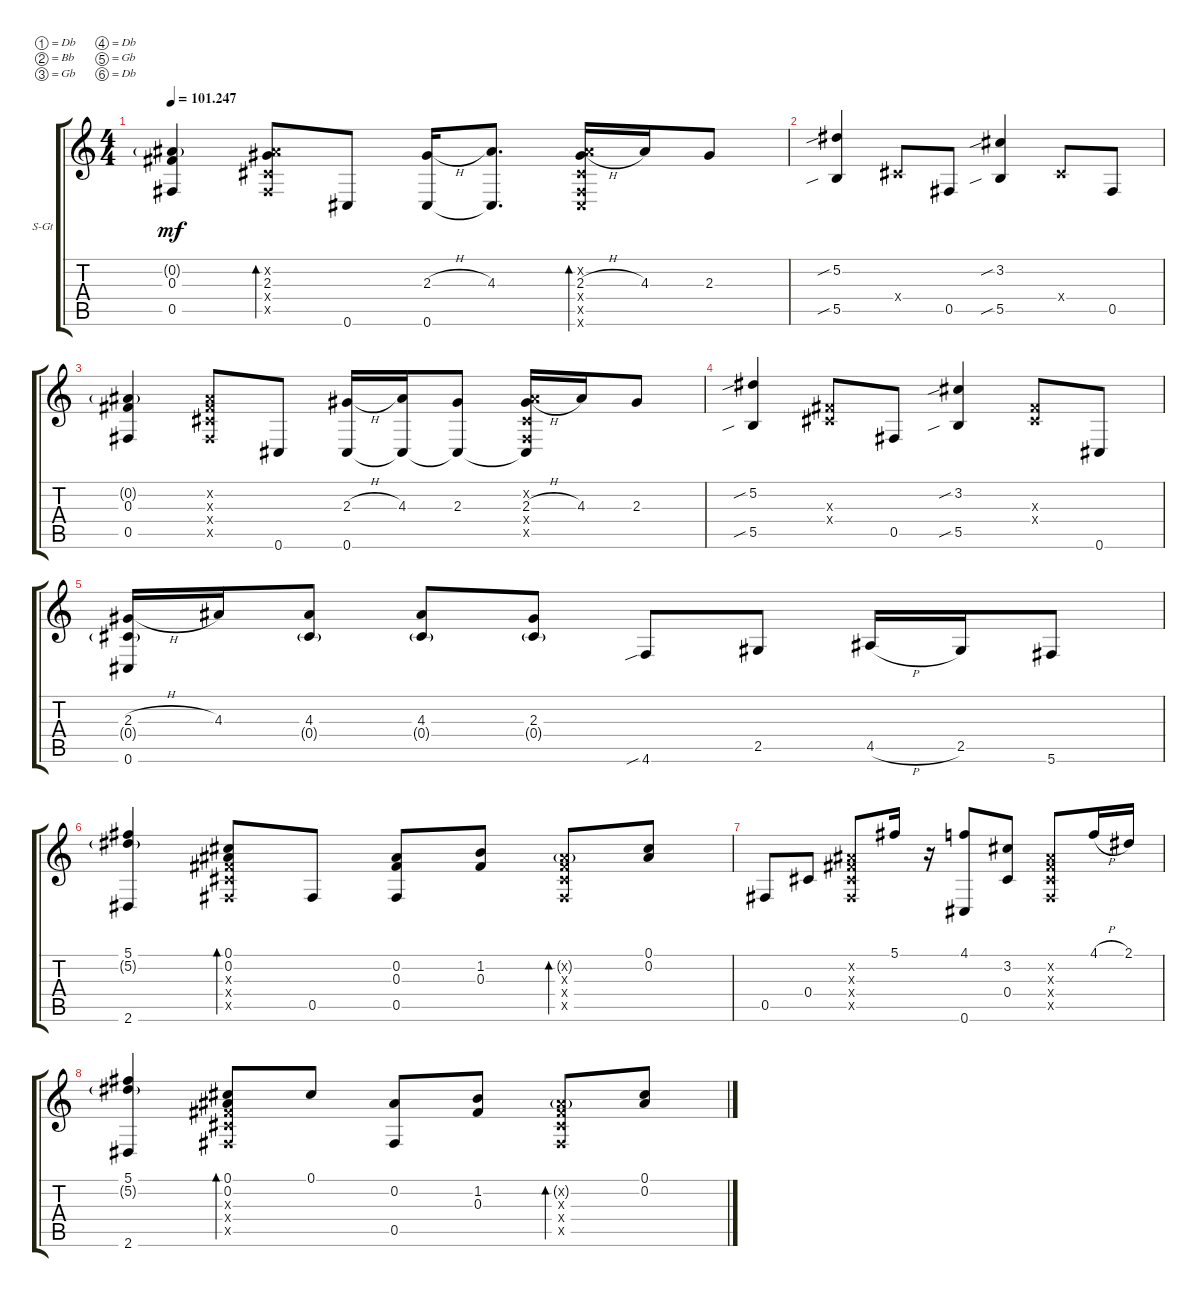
\defaultSystemsLayout 4
\bracketExtendMode groupsimilarinstruments
\firstSystemTrackNameOrientation horizontal
\otherSystemsTrackNameOrientation horizontal
\track ("Steel Guitar" "S-Gt") {instrument acousticguitarsteel}
\staff {score tabs}
\tuning (Db4 Bb3 Gb3 Db3 Gb2 Db2)
\ts (4 4)
\tempo
101.247
\accidentals auto
\clef g2
\ottava regular
\simile none
\ks c
(0.5 0.3 0.2{g}).4{dy mf} (0.5{x} 0.4{x} 2.3 0.2{x}).8{bd 30} 0.6.8 (0.6 2.3{h}).16 (4.3 0.6{t}).8{d} (2.3{h} 0.4{x} 0.5{x} 0.2{x} 0.6{x}).16{bd 30} 4.3.16 2.3.8 |
(5.5{sib} 5.2{sib}).4 0.4{x}.8 0.5.8 (5.5{sib} 3.2{sib}).4 0.4{x}.8 0.5.8 |
(0.3 0.5 0.2{g}).4 (0.2{x} 0.3{x} 0.4{x} 0.5{x}).8 0.6.8 (0.6 2.3{h}).16 (4.3 0.6{t}).16 (2.3 0.6{t}).8 (2.3{h} 0.6{t} 0.4{x} 0.5{x} 0.2{x}).16 4.3.16 2.3.8 |
(5.5{sib} 5.2{sib}).4 (0.4{x} 0.3{x}).8 0.5.8 (5.5{sib} 3.2{sib}).4 (0.4{x} 0.3{x}).8 0.6.8 |
(0.4{g} 2.3{h} 0.6).16 4.3.16 (4.3 0.4{g}).8 (4.3 0.4{g}).8 (2.3 0.4{g}).8 4.6{sib}.8 2.5.8 4.5{h}.16 2.5.16 5.6.8 |
(2.6 5.1 5.2{g}).4 (0.5{x} 0.4{x} 0.3{x} 0.2 0.1).8{bd 30} 0.5.8 (0.5 0.3 0.2).8 (1.2 0.3).8 (0.4{x} 0.2{g x} 0.3{x} 0.5{x}).8{bd 30} (0.1 0.2).8 |
0.5.8 0.4.8 (0.4{x} 0.3{x} 0.2{x} 0.5{x}).8 5.1.16 r.16 (0.6 4.1).8 (3.2 0.4).8 (0.2{x} 0.3{x} 0.4{x} 0.5{x}).8 4.1{h}.16 2.1.16 |
(2.6 5.1 5.2{g}).4 (0.5{x} 0.4{x} 0.3{x} 0.2 0.1).8{bd 30} 0.1.8 (0.2 0.5).8 (1.2 0.3).8 (0.4{x} 0.2{g x} 0.3{x} 0.5{x}).8{bd 30} (0.1 0.2).8
